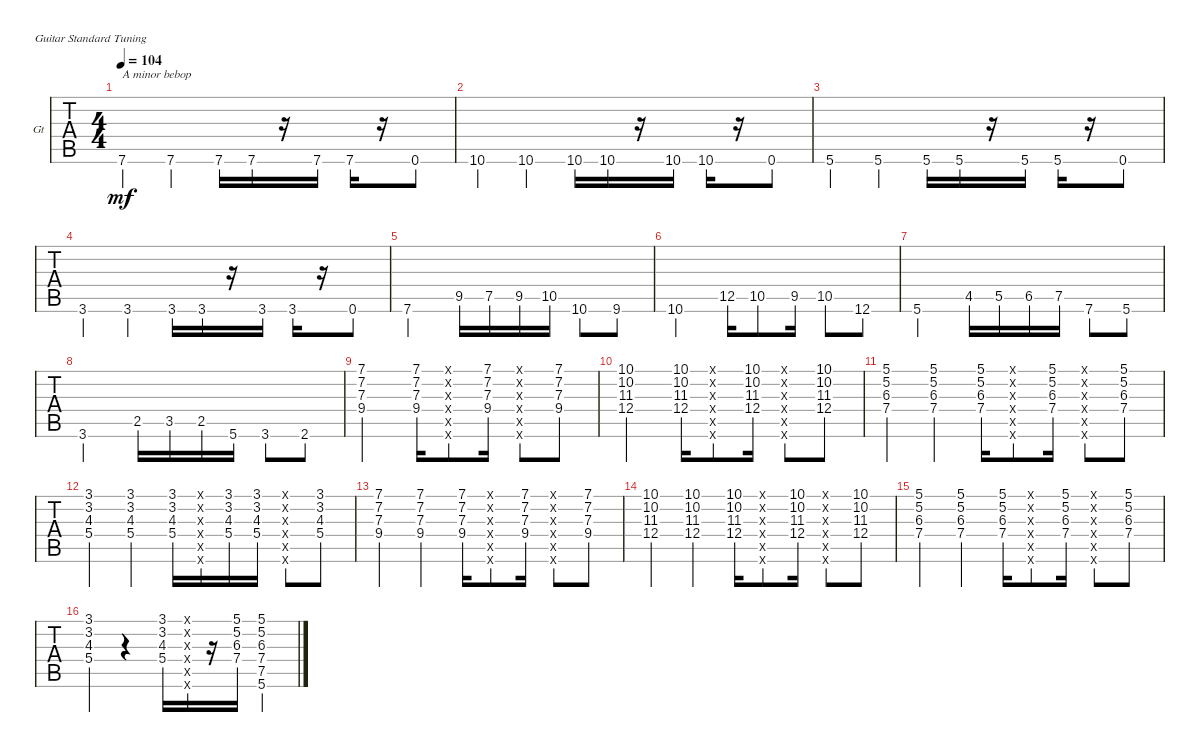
\defaultSystemsLayout 4
\bracketExtendMode groupsimilarinstruments
\firstSystemTrackNameOrientation horizontal
\otherSystemsTrackNameOrientation horizontal
\track ("Low\\midgain Guitar" "Gt") {instrument acousticguitarsteel}
\staff {tabs}
\tuning (E4 B3 G3 D3 A2 E2)
\ts (4 4)
\tempo 104
\clef g2
\scale
1.16646
\ks c
7.6.4{txt "A minor bebop" dy mf instrument acousticguitarsteel} 7.6.4 7.6.16 7.6.16 r.16 7.6.16 7.6.16 r.16 0.6.8 |
\scale
0.944515 10.6.4 10.6.4 10.6.16 10.6.16 r.16 10.6.16 10.6.16 r.16 0.6.8 |
\scale
0.944515 5.6.4 5.6.4 5.6.16 5.6.16 r.16 5.6.16 5.6.16 r.16 0.6.8 |
\scale
0.944515 3.6.4 3.6.4 3.6.16 3.6.16 r.16 3.6.16 3.6.16 r.16 0.6.8 |
\scale
1.09079 7.6.2 9.5.16 7.5.16 9.5.16 10.5.16 10.6.8 9.6.8 |
\scale
0.969735 10.6.2 12.5.16 10.5.8 9.5.16 10.5.8 12.6.8 |
\scale
0.969735 5.6.2 4.5.16 5.5.16 6.5.16 7.5.16 7.6.8 5.6.8 |
\scale
0.969735 3.6.2 2.5.16 3.5.16 2.5.16 5.6.16 3.6.8 2.6.8 |
\scale
1.09079 (9.4 7.3 7.2 7.1).2 (9.4 7.3 7.2 7.1).16 (9.4{x} 7.3{x} 7.2{x} 7.1{x} 0.6{x} 0.5{x}).8 (9.4 7.3 7.2 7.1).16 (9.4{x} 7.3{x} 7.2{x} 7.1{x} 0.5{x} 0.6{x}).8 (9.4 7.3 7.2 7.1).8 |
\scale
0.969735 (12.4 11.3 10.2 10.1).2 (12.4 11.3 10.2 10.1).16 (12.4{x} 11.3{x} 10.2{x} 10.1{x} 0.6{x} 0.5{x}).8 (12.4 11.3 10.2 10.1).16 (12.4{x} 11.3{x} 10.2{x} 10.1{x} 0.5{x} 0.6{x}).8 (12.4 11.3 10.2 10.1).8 |
\scale
0.969735 (7.4 6.3 5.2 5.1).4 (7.4 6.3 5.2 5.1).4 (7.4 6.3 5.2 5.1).16 (7.4{x} 6.3{x} 5.2{x} 5.1{x} 0.6{x} 0.5{x}).8 (7.4 6.3 5.2 5.1).16 (7.4{x} 6.3{x} 5.2{x} 5.1{x} 0.6{x} 0.5{x}).8 (7.4 6.3 5.2 5.1).8 |
\scale
0.969735 (5.4 4.3 3.2 3.1).4 (5.4 4.3 3.2 3.1).4 (5.4 4.3 3.2 3.1).16 (5.4{x} 4.3{x} 3.2{x} 3.1{x} 0.6{x} 0.5{x}).16 (5.4 4.3 3.2 3.1).16 (5.4 4.3 3.2 3.1).16 (5.4{x} 4.3{x} 3.2{x} 3.1{x} 0.5{x} 0.6{x}).8 (5.4 4.3 3.2 3.1).8 |
\scale
1.09079 (9.4 7.3 7.2 7.1).4 (9.4 7.3 7.2 7.1).4 (9.4 7.3 7.2 7.1).16 (9.4{x} 7.3{x} 7.2{x} 7.1{x} 0.6{x} 0.5{x}).8 (9.4 7.3 7.2 7.1).16 (9.4{x} 7.3{x} 7.2{x} 7.1{x} 0.6{x} 0.5{x}).8 (9.4 7.3 7.2 7.1).8 |
\scale
0.969735 (12.4 11.3 10.2 10.1).4 (12.4 11.3 10.2 10.1).4 (12.4 11.3 10.2 10.1).16 (12.4{x} 11.3{x} 10.2{x} 10.1{x} 0.5{x} 0.6{x}).8 (12.4 11.3 10.2 10.1).16 (12.4{x} 11.3{x} 10.2{x} 10.1{x} 0.6{x} 0.5{x}).8 (12.4 11.3 10.2 10.1).8 |
\scale
0.969735 (7.4 6.3 5.2 5.1).4 (7.4 6.3 5.2 5.1).4 (7.4 6.3 5.2 5.1).16 (7.4{x} 6.3{x} 5.2{x} 5.1{x} 0.5{x} 0.6{x}).8 (7.4 6.3 5.2 5.1).16 (7.4{x} 6.3{x} 5.2{x} 5.1{x} 0.6{x} 0.5{x}).8 (7.4 6.3 5.2 5.1).8 |
\scale
0.969735 (5.4 4.3 3.2 3.1).4 r.4 (5.4 4.3 3.2 3.1).16 (5.4{x} 4.3{x} 3.2{x} 3.1{x} 0.6{x} 0.5{x}).16 r.16 (7.4 6.3 5.2 5.1).16 (7.4 6.3 5.2 5.1 7.5 5.6).4
